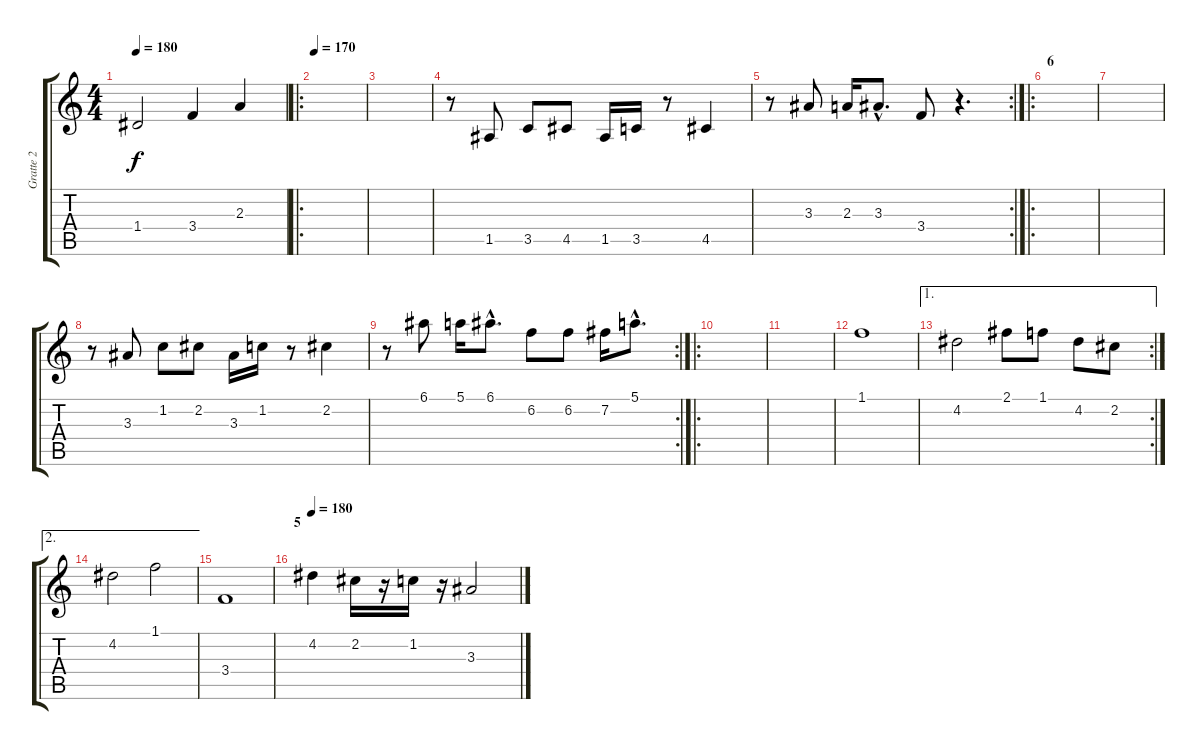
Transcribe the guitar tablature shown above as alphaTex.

\track ("Gratte 2" "Gratte 2") {instrument overdrivenguitar}
\staff {score tabs}
\tuning (E4 B3 G3 D3 A2 E2) {hide}
\ts (4 4)
\tempo 180
\clef g2
\ks c
1.4.2{dy f} 3.4.4 2.3.4 |
\ro
\tempo 170
|
|
r.8 1.5.8 3.5.8 4.5.8 1.5.16 3.5.16 r.8 4.5.4 |
\rc 2
r.8 3.3.8 2.3.16 3.3{hac}.8{d} 3.4.8 r.4{d} |
\ro
\section ("" "6")
|
|
r.8 3.3.8 1.2.8 2.2.8 3.3.16 1.2.16 r.8 2.2.4 |
\rc 2
r.8 6.1.8 5.1.16 6.1{hac}.8{d} 6.2.8 6.2.8 7.2.16 5.1{hac}.8{d} |
\ro
|
|
1.1.1 |
\ae 1
\rc 2
4.2.2 2.1.8 1.1.8 4.2.8 2.2.8 |
\ae 2
4.2.2 1.1.2 |
3.4.1 |
\section ("" "5")
\tempo 180
4.2.4 2.2.16 r.16 1.2.16 r.16 3.3.2
